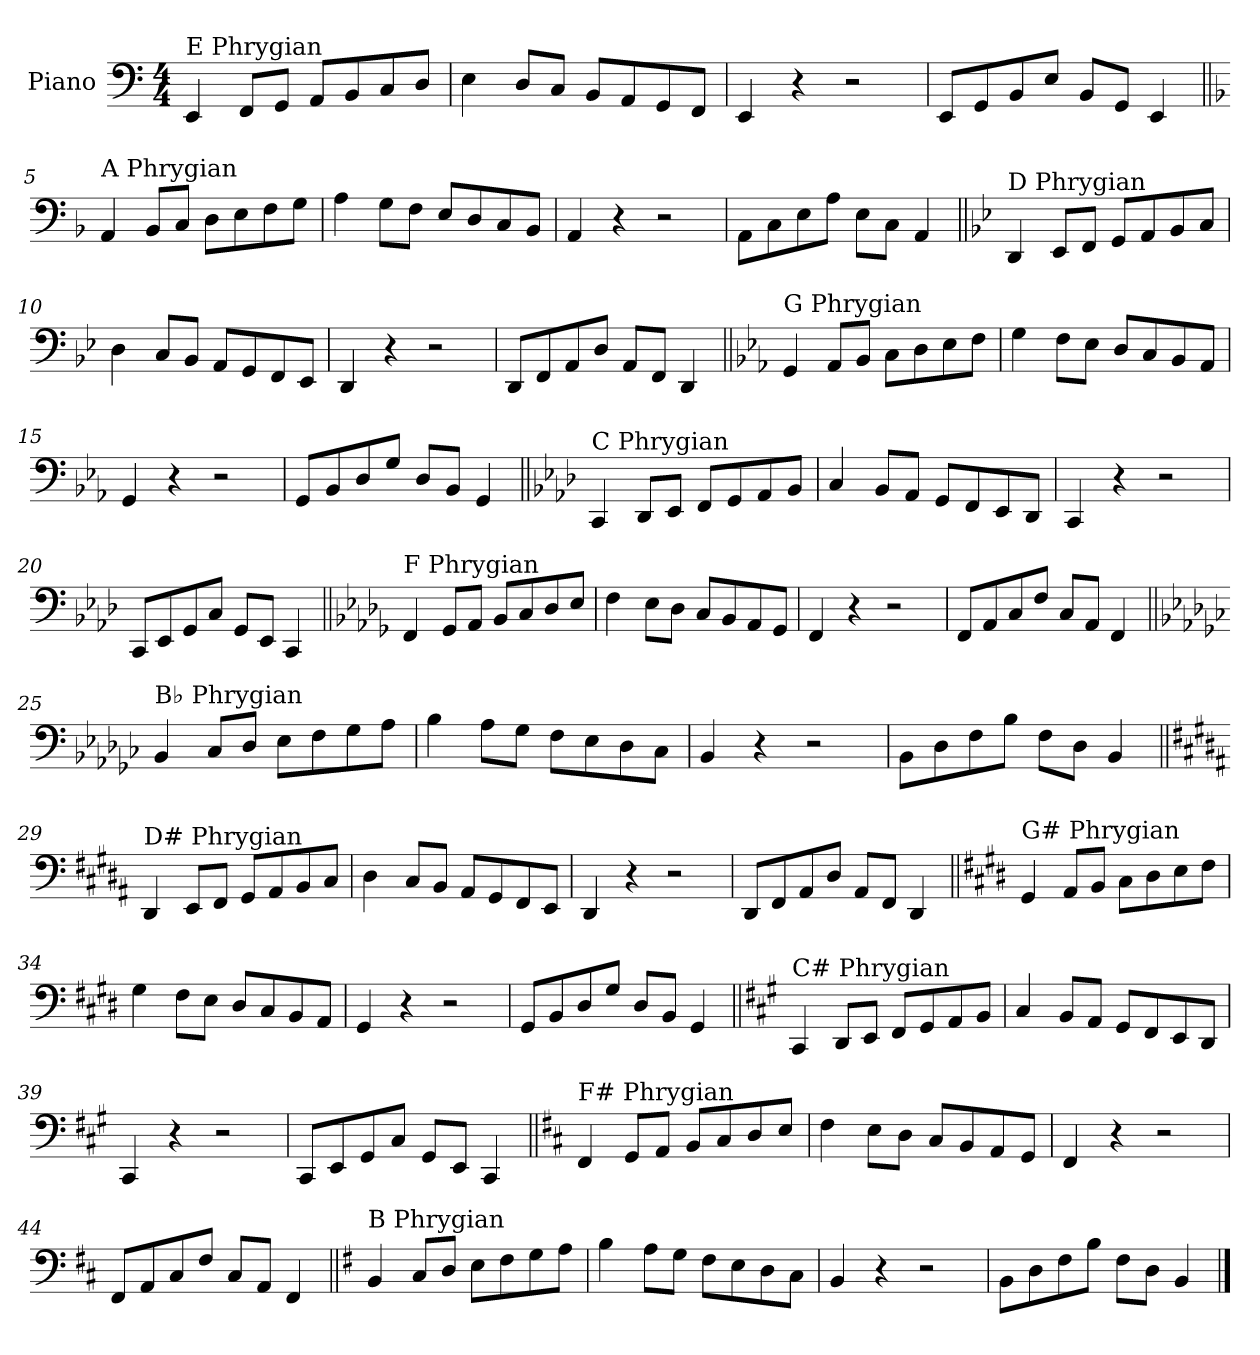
**kern
*part1
*staff1
*I"Piano
*I'Pno.
*clefF4
*k[]
*M4/4
=1
!LO:TX:a:t=E Phrygian
4EE/
8FF/L
8GG/J
8AA/L
8BB/
8C/
8D/J
=2
4E\
8D/L
8C/J
8BB/L
8AA/
8GG/
8FF/J
=3
4EE/
4r
2r
=4
8EE/L
8GG/
8BB/
8E/J
8BB/L
8GG/J
4EE/
!!LO:LB:g=z
=5||
*k[b-]
!LO:TX:a:t=A Phrygian
4AA/
8BB-/L
8C/J
8D\L
8E\
8F\
8G\J
=6
4A\
8G\L
8F\J
8E/L
8D/
8C/
8BB-/J
=7
4AA/
4r
2r
=8
8AA\L
8C\
8E\
8A\J
8E\L
8C\J
4AA/
!!LO:LB:g=z
=9||
*k[b-e-]
!LO:TX:a:t=D Phrygian
4DD/
8EE-/L
8FF/J
8GG/L
8AA/
8BB-/
8C/J
=10
4D\
8C/L
8BB-/J
8AA/L
8GG/
8FF/
8EE-/J
=11
4DD/
4r
2r
=12
8DD/L
8FF/
8AA/
8D/J
8AA/L
8FF/J
4DD/
!!LO:LB:g=z
=13||
*k[b-e-a-]
!LO:TX:a:t=G Phrygian
4GG/
8AA-/L
8BB-/J
8C\L
8D\
8E-\
8F\J
=14
4G\
8F\L
8E-\J
8D/L
8C/
8BB-/
8AA-/J
=15
4GG/
4r
2r
=16
8GG/L
8BB-/
8D/
8G/J
8D/L
8BB-/J
4GG/
!!LO:LB:g=z
=17||
*k[b-e-a-d-]
!LO:TX:a:t=C Phrygian
4CC/
8DD-/L
8EE-/J
8FF/L
8GG/
8AA-/
8BB-/J
=18
4C/
8BB-/L
8AA-/J
8GG/L
8FF/
8EE-/
8DD-/J
=19
4CC/
4r
2r
=20
8CC/L
8EE-/
8GG/
8C/J
8GG/L
8EE-/J
4CC/
!!LO:LB:g=z
=21||
*k[b-e-a-d-g-]
!LO:TX:a:t=F Phrygian
4FF/
8GG-/L
8AA-/J
8BB-/L
8C/
8D-/
8E-/J
=22
4F\
8E-\L
8D-\J
8C/L
8BB-/
8AA-/
8GG-/J
=23
4FF/
4r
2r
=24
8FF/L
8AA-/
8C/
8F/J
8C/L
8AA-/J
4FF/
!!LO:LB:g=z
=25||
*k[b-e-a-d-g-c-]
!LO:TX:a:t=B♭ Phrygian
4BB-/
8C-/L
8D-/J
8E-\L
8F\
8G-\
8A-\J
=26
4B-\
8A-\L
8G-\J
8F\L
8E-\
8D-\
8C-\J
=27
4BB-/
4r
2r
=28
8BB-\L
8D-\
8F\
8B-\J
8F\L
8D-\J
4BB-/
!!LO:LB:g=z
=29||
*k[f#c#g#d#a#]
!LO:TX:a:t=D# Phrygian
4DD#/
8EE/L
8FF#/J
8GG#/L
8AA#/
8BB/
8C#/J
=30
4D#\
8C#/L
8BB/J
8AA#/L
8GG#/
8FF#/
8EE/J
=31
4DD#/
4r
2r
=32
8DD#/L
8FF#/
8AA#/
8D#/J
8AA#/L
8FF#/J
4DD#/
!!LO:LB:g=z
=33||
*k[f#c#g#d#]
!LO:TX:a:t=G# Phrygian
4GG#/
8AA/L
8BB/J
8C#\L
8D#\
8E\
8F#\J
=34
4G#\
8F#\L
8E\J
8D#/L
8C#/
8BB/
8AA/J
=35
4GG#/
4r
2r
=36
8GG#/L
8BB/
8D#/
8G#/J
8D#/L
8BB/J
4GG#/
!!LO:LB:g=z
=37||
*k[f#c#g#]
!LO:TX:a:t=C# Phrygian
4CC#/
8DD/L
8EE/J
8FF#/L
8GG#/
8AA/
8BB/J
=38
4C#/
8BB/L
8AA/J
8GG#/L
8FF#/
8EE/
8DD/J
=39
4CC#/
4r
2r
=40
8CC#/L
8EE/
8GG#/
8C#/J
8GG#/L
8EE/J
4CC#/
!!LO:LB:g=z
=41||
*k[f#c#]
!LO:TX:a:t=F# Phrygian
4FF#/
8GG/L
8AA/J
8BB/L
8C#/
8D/
8E/J
=42
4F#\
8E\L
8D\J
8C#/L
8BB/
8AA/
8GG/J
=43
4FF#/
4r
2r
=44
8FF#/L
8AA/
8C#/
8F#/J
8C#/L
8AA/J
4FF#/
!!LO:LB:g=z
=45||
*k[f#]
!LO:TX:a:t=B Phrygian
4BB/
8C/L
8D/J
8E\L
8F#\
8G\
8A\J
=46
4B\
8A\L
8G\J
8F#\L
8E\
8D\
8C\J
=47
4BB/
4r
2r
=48
8BB\L
8D\
8F#\
8B\J
8F#\L
8D\J
4BB/
==
*-
